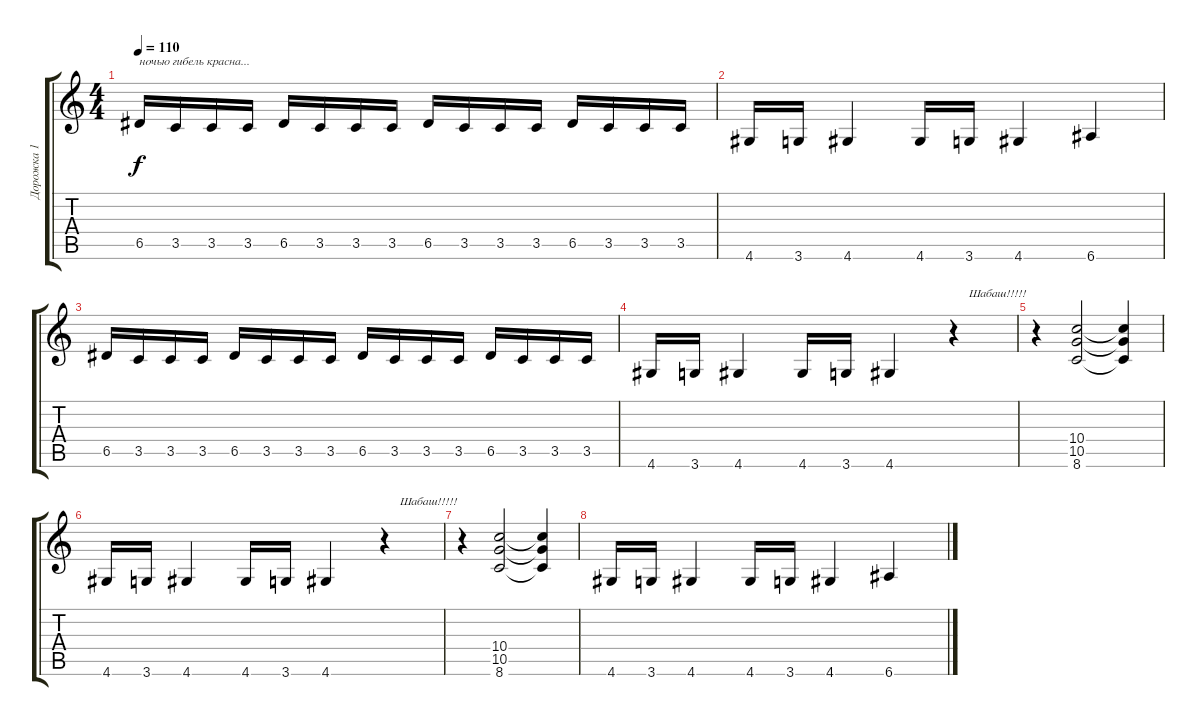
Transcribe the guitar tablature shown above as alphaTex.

\track ("Дорожка 1" "Дорожка 1") {instrument overdrivenguitar}
\staff {score tabs}
\tuning (E4 B3 G3 D3 A2 E2) {hide}
\ts (4 4)
\tempo 110
\clef g2
\ks c
6.5.16{txt "ночью гибель красна..." dy f instrument overdrivenguitar} 3.5.16 3.5.16 3.5.16 6.5.16 3.5.16 3.5.16 3.5.16 6.5.16 3.5.16 3.5.16 3.5.16 6.5.16 3.5.16 3.5.16 3.5.16 |
4.6.16 3.6.16 4.6.4 4.6.16 3.6.16 4.6.4 6.6.4 |
6.5.16 3.5.16 3.5.16 3.5.16 6.5.16 3.5.16 3.5.16 3.5.16 6.5.16 3.5.16 3.5.16 3.5.16 6.5.16 3.5.16 3.5.16 3.5.16 |
4.6.16 3.6.16 4.6.4 4.6.16 3.6.16 4.6.4 r.4{txt "     Шабаш!!!!!"} |
r.4 (10.4 10.5 8.6).2 (10.4{t} 10.5{t} 8.6{t}).4 |
4.6.16 3.6.16 4.6.4 4.6.16 3.6.16 4.6.4 r.4{txt "     Шабаш!!!!!"} |
r.4 (10.4 10.5 8.6).2 (10.4{t} 10.5{t} 8.6{t}).4 |
4.6.16 3.6.16 4.6.4 4.6.16 3.6.16 4.6.4 6.6.4
